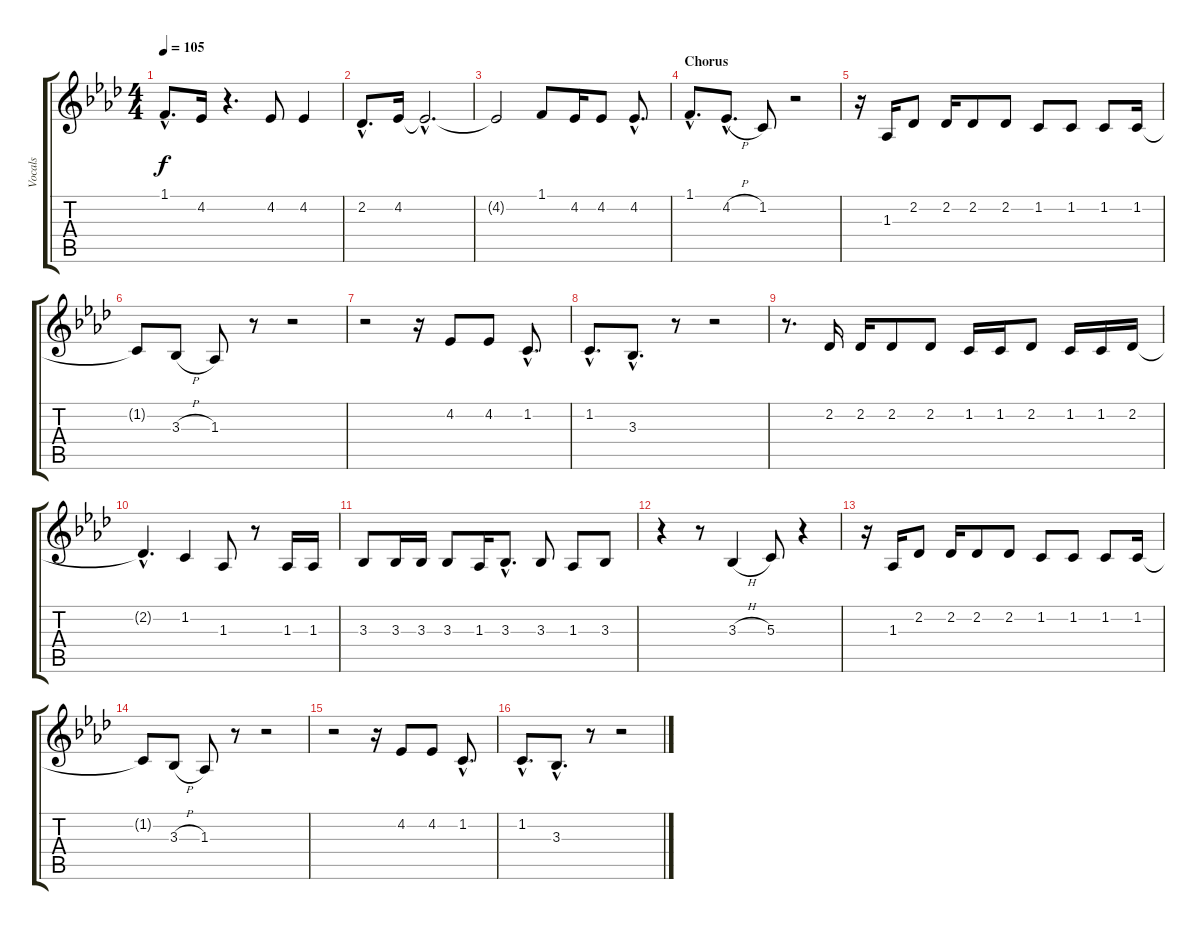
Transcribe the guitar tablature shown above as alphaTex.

\track ("Vocals" "Vocals") {instrument altosax}
\staff {score tabs}
\tuning (E4 B3 G3 D3 A2 E2) {hide}
\ts (4 4)
\tempo 105
\clef g2
\ks ab
1.1{hac}.8{d dy f} 4.2.16 r.4{d} 4.2.8 4.2.4 |
2.2{hac}.8{d} 4.2.16 4.2{hac t}.2{d} |
4.2{t}.2 1.1.8 4.2.16 4.2.8 4.2{hac}.8{d} |
\section ("" "Chorus")
1.1{hac}.8{d} 4.2{h hac}.8{d} 1.2.8 r.2 |
r.16 1.3.16 2.2.8 2.2.16 2.2.8 2.2.8 1.2.8 1.2.8 1.2.8 1.2.16 |
1.2{t}.8 3.3{h}.8 1.3.8 r.8 r.2 |
r.2 r.16 4.2.8 4.2.8 1.2{hac}.8{d} |
1.2{hac}.8{d} 3.3{hac}.8{d} r.8 r.2 |
r.8{d} 2.2.16 2.2.16 2.2.8 2.2.8 1.2.16 1.2.16 2.2.8 1.2.16 1.2.16 2.2.16 |
2.2{hac t}.4{d} 1.2.4 1.3.8 r.8 1.3.16 1.3.16 |
3.3.8 3.3.16 3.3.16 3.3.8 1.3.16 3.3{hac}.8{d} 3.3.8 1.3.8 3.3.8 |
r.4 r.8 3.3{h}.4 5.3.8 r.4 |
r.16 1.3.16 2.2.8 2.2.16 2.2.8 2.2.8 1.2.8 1.2.8 1.2.8 1.2.16 |
1.2{t}.8 3.3{h}.8 1.3.8 r.8 r.2 |
r.2 r.16 4.2.8 4.2.8 1.2{hac}.8{d} |
1.2{hac}.8{d} 3.3{hac}.8{d} r.8 r.2
